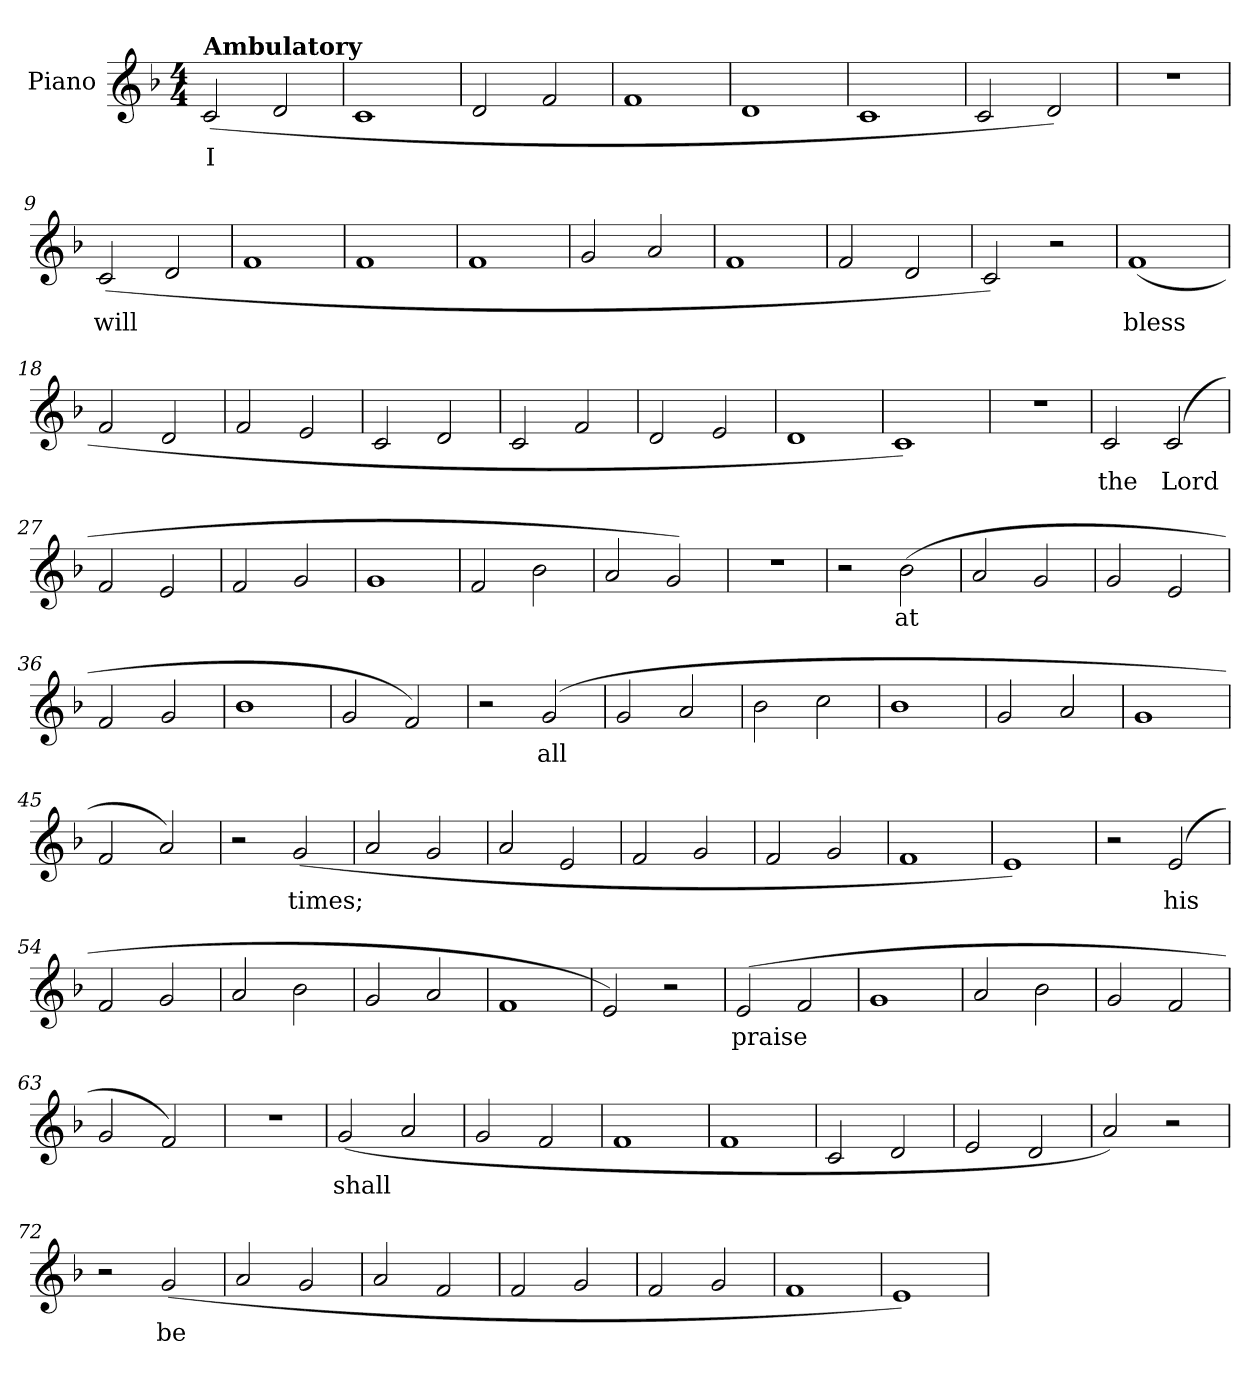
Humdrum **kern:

**kern	**text
*part1	*part1
*staff1	*staff1
*I"Piano	*
*I'Pno.	*
*clefG2	*
*k[b-]	*
*M4/4	*
*MM95	*
=1	=1
!LO:TX:a:B:t=Ambulatory	!
!	!LO:LY:b
(>2c/	I
2d/	.
=2	=2
1c	.
=3	=3
2d/	.
2f/	.
=4	=4
1f	.
=5	=5
1d	.
=6	=6
1c	.
=7	=7
2c/	.
2d/)	.
=8	=8
1r	.
=9	=9
!	!LO:LY:b
(>2c/	will
2d/	.
=10	=10
1f	.
=11	=11
1f	.
=12	=12
1f	.
=13	=13
2g/	.
2a/	.
=14	=14
1f	.
=15	=15
2f/	.
2d/	.
=16	=16
2c/)	.
2r	.
!!LO:LB:g=z
=17	=17
!	!LO:LY:b
(<1f	bless
=18	=18
2f/	.
2d/	.
=19	=19
2f/	.
2e/	.
=20	=20
2c/	.
2d/	.
=21	=21
2c/	.
2f/	.
=22	=22
2d/	.
2e/	.
=23	=23
1d	.
=24	=24
1c)	.
=25	=25
1r	.
=26	=26
!	!LO:LY:b
2c/	the
!	!LO:LY:b
(>2c/	Lord
=27	=27
2f/	.
2e/	.
=28	=28
2f/	.
2g/	.
=29	=29
1g	.
=30	=30
2f/	.
2b-\	.
=31	=31
2a/	.
2g/)	.
=32	=32
1r	.
!!LO:LB:g=z
=33	=33
2r	.
!	!LO:LY:b
(<2b-\	at
=34	=34
2a/	.
2g/	.
=35	=35
2g/	.
2e/	.
=36	=36
2f/	.
2g/	.
=37	=37
1b-	.
=38	=38
2g/	.
2f/)	.
=39	=39
2r	.
!	!LO:LY:b
(>2g/	all
=40	=40
2g/	.
2a/	.
=41	=41
2b-\	.
2cc\	.
=42	=42
1b-	.
=43	=43
2g/	.
2a/	.
=44	=44
1g	.
=45	=45
2f/	.
2a/)	.
=46	=46
2r	.
!	!LO:LY:b
(>2g/	times;
=47	=47
2a/	.
2g/	.
=48	=48
2a/	.
2e/	.
!!LO:LB:g=z
=49	=49
2f/	.
2g/	.
!!LO:LB:g=z
=50	=50
2f/	.
2g/	.
=51	=51
1f	.
=52	=52
1e)	.
=53	=53
2r	.
!	!LO:LY:b
(>2e/	his
=54	=54
2f/	.
2g/	.
=55	=55
2a/	.
2b-\	.
=56	=56
2g/	.
2a/	.
=57	=57
1f	.
=58	=58
2e/)	.
2r	.
=59	=59
!	!LO:LY:b
(>2e/	praise
2f/	.
=60	=60
1g	.
=61	=61
2a/	.
2b-\	.
=62	=62
2g/	.
2f/	.
=63	=63
2g/	.
2f/)	.
=64	=64
1r	.
=65	=65
!	!LO:LY:b
(>2g/	shall
2a/	.
!!LO:LB:g=z
=66	=66
2g/	.
2f/	.
!!LO:LB:g=z
=67	=67
1f	.
=68	=68
1f	.
=69	=69
2c/	.
2d/	.
=70	=70
2e/	.
2d/	.
=71	=71
2a/)	.
2r	.
=72	=72
2r	.
!	!LO:LY:b
(>2g/	be
=73	=73
2a/	.
2g/	.
=74	=74
2a/	.
2f/	.
=75	=75
2f/	.
2g/	.
=76	=76
2f/	.
2g/	.
=77	=77
1f	.
=78	=78
1e)	.
=	=
*-	*-
